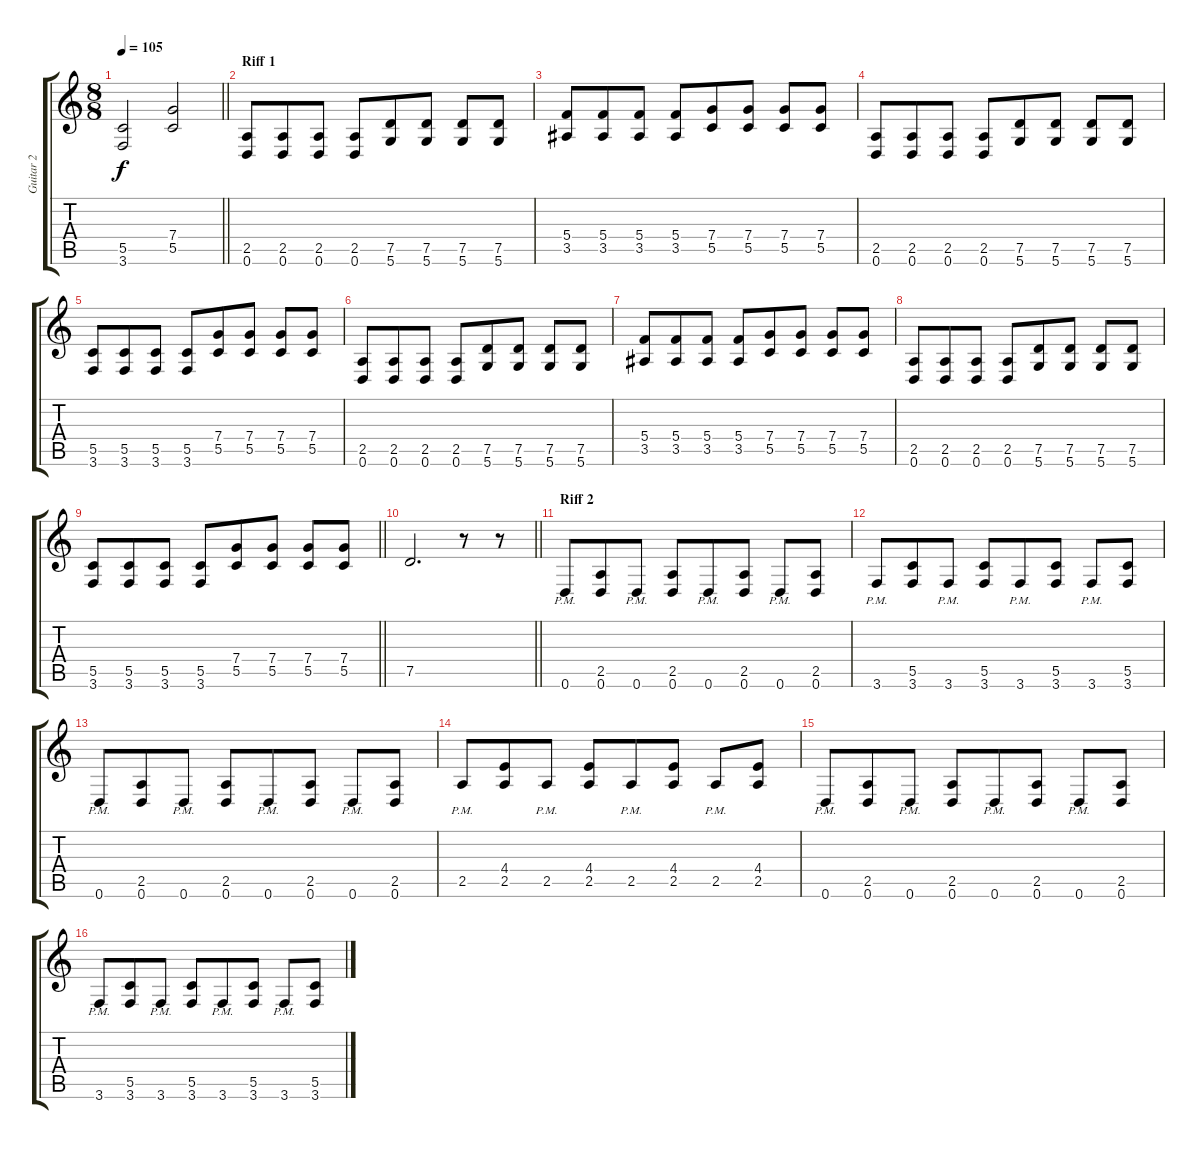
\track ("Guitar 2" "Guitar 2") {instrument distortionguitar}
\staff {score tabs}
\tuning (D4 A3 F3 C3 G2 D2) {hide}
\ts (8 8)
\tempo 105
\clef g2
\barLineRight lightlight
\ks c
(5.5{t} 3.6{t}).2{dy f} (7.4 5.5).2 |
\section ("" "Riff 1")
(2.5 0.6).8 (2.5 0.6).8 (2.5 0.6).8 (2.5 0.6).8 (7.5 5.6).8 (7.5 5.6).8 (7.5 5.6).8 (7.5 5.6).8 |
(5.4 3.5).8 (5.4 3.5).8 (5.4 3.5).8 (5.4 3.5).8 (7.4 5.5).8 (7.4 5.5).8 (7.4 5.5).8 (7.4 5.5).8 |
(2.5 0.6).8 (2.5 0.6).8 (2.5 0.6).8 (2.5 0.6).8 (7.5 5.6).8 (7.5 5.6).8 (7.5 5.6).8 (7.5 5.6).8 |
(5.5 3.6).8 (5.5 3.6).8 (5.5 3.6).8 (5.5 3.6).8 (7.4 5.5).8 (7.4 5.5).8 (7.4 5.5).8 (7.4 5.5).8 |
(2.5 0.6).8 (2.5 0.6).8 (2.5 0.6).8 (2.5 0.6).8 (7.5 5.6).8 (7.5 5.6).8 (7.5 5.6).8 (7.5 5.6).8 |
(5.4 3.5).8 (5.4 3.5).8 (5.4 3.5).8 (5.4 3.5).8 (7.4 5.5).8 (7.4 5.5).8 (7.4 5.5).8 (7.4 5.5).8 |
(2.5 0.6).8 (2.5 0.6).8 (2.5 0.6).8 (2.5 0.6).8 (7.5 5.6).8 (7.5 5.6).8 (7.5 5.6).8 (7.5 5.6).8 |
\barLineRight lightlight
(5.5 3.6).8 (5.5 3.6).8 (5.5 3.6).8 (5.5 3.6).8 (7.4 5.5).8 (7.4 5.5).8 (7.4 5.5).8 (7.4 5.5).8 |
\section ("" "")
\barLineRight lightlight
7.5.2{d} r.8 r.8 |
\section ("" "Riff 2")
0.6{pm}.8 (2.5 0.6).8 0.6{pm}.8 (2.5 0.6).8 0.6{pm}.8 (2.5 0.6).8 0.6{pm}.8 (2.5 0.6).8 |
3.6{pm}.8 (5.5 3.6).8 3.6{pm}.8 (5.5 3.6).8 3.6{pm}.8 (5.5 3.6).8 3.6{pm}.8 (5.5 3.6).8 |
0.6{pm}.8 (2.5 0.6).8 0.6{pm}.8 (2.5 0.6).8 0.6{pm}.8 (2.5 0.6).8 0.6{pm}.8 (2.5 0.6).8 |
2.5{pm}.8 (4.4 2.5).8 2.5{pm}.8 (4.4 2.5).8 2.5{pm}.8 (4.4 2.5).8 2.5{pm}.8 (4.4 2.5).8 |
0.6{pm}.8 (2.5 0.6).8 0.6{pm}.8 (2.5 0.6).8 0.6{pm}.8 (2.5 0.6).8 0.6{pm}.8 (2.5 0.6).8 |
3.6{pm}.8 (5.5 3.6).8 3.6{pm}.8 (5.5 3.6).8 3.6{pm}.8 (5.5 3.6).8 3.6{pm}.8 (5.5 3.6).8
